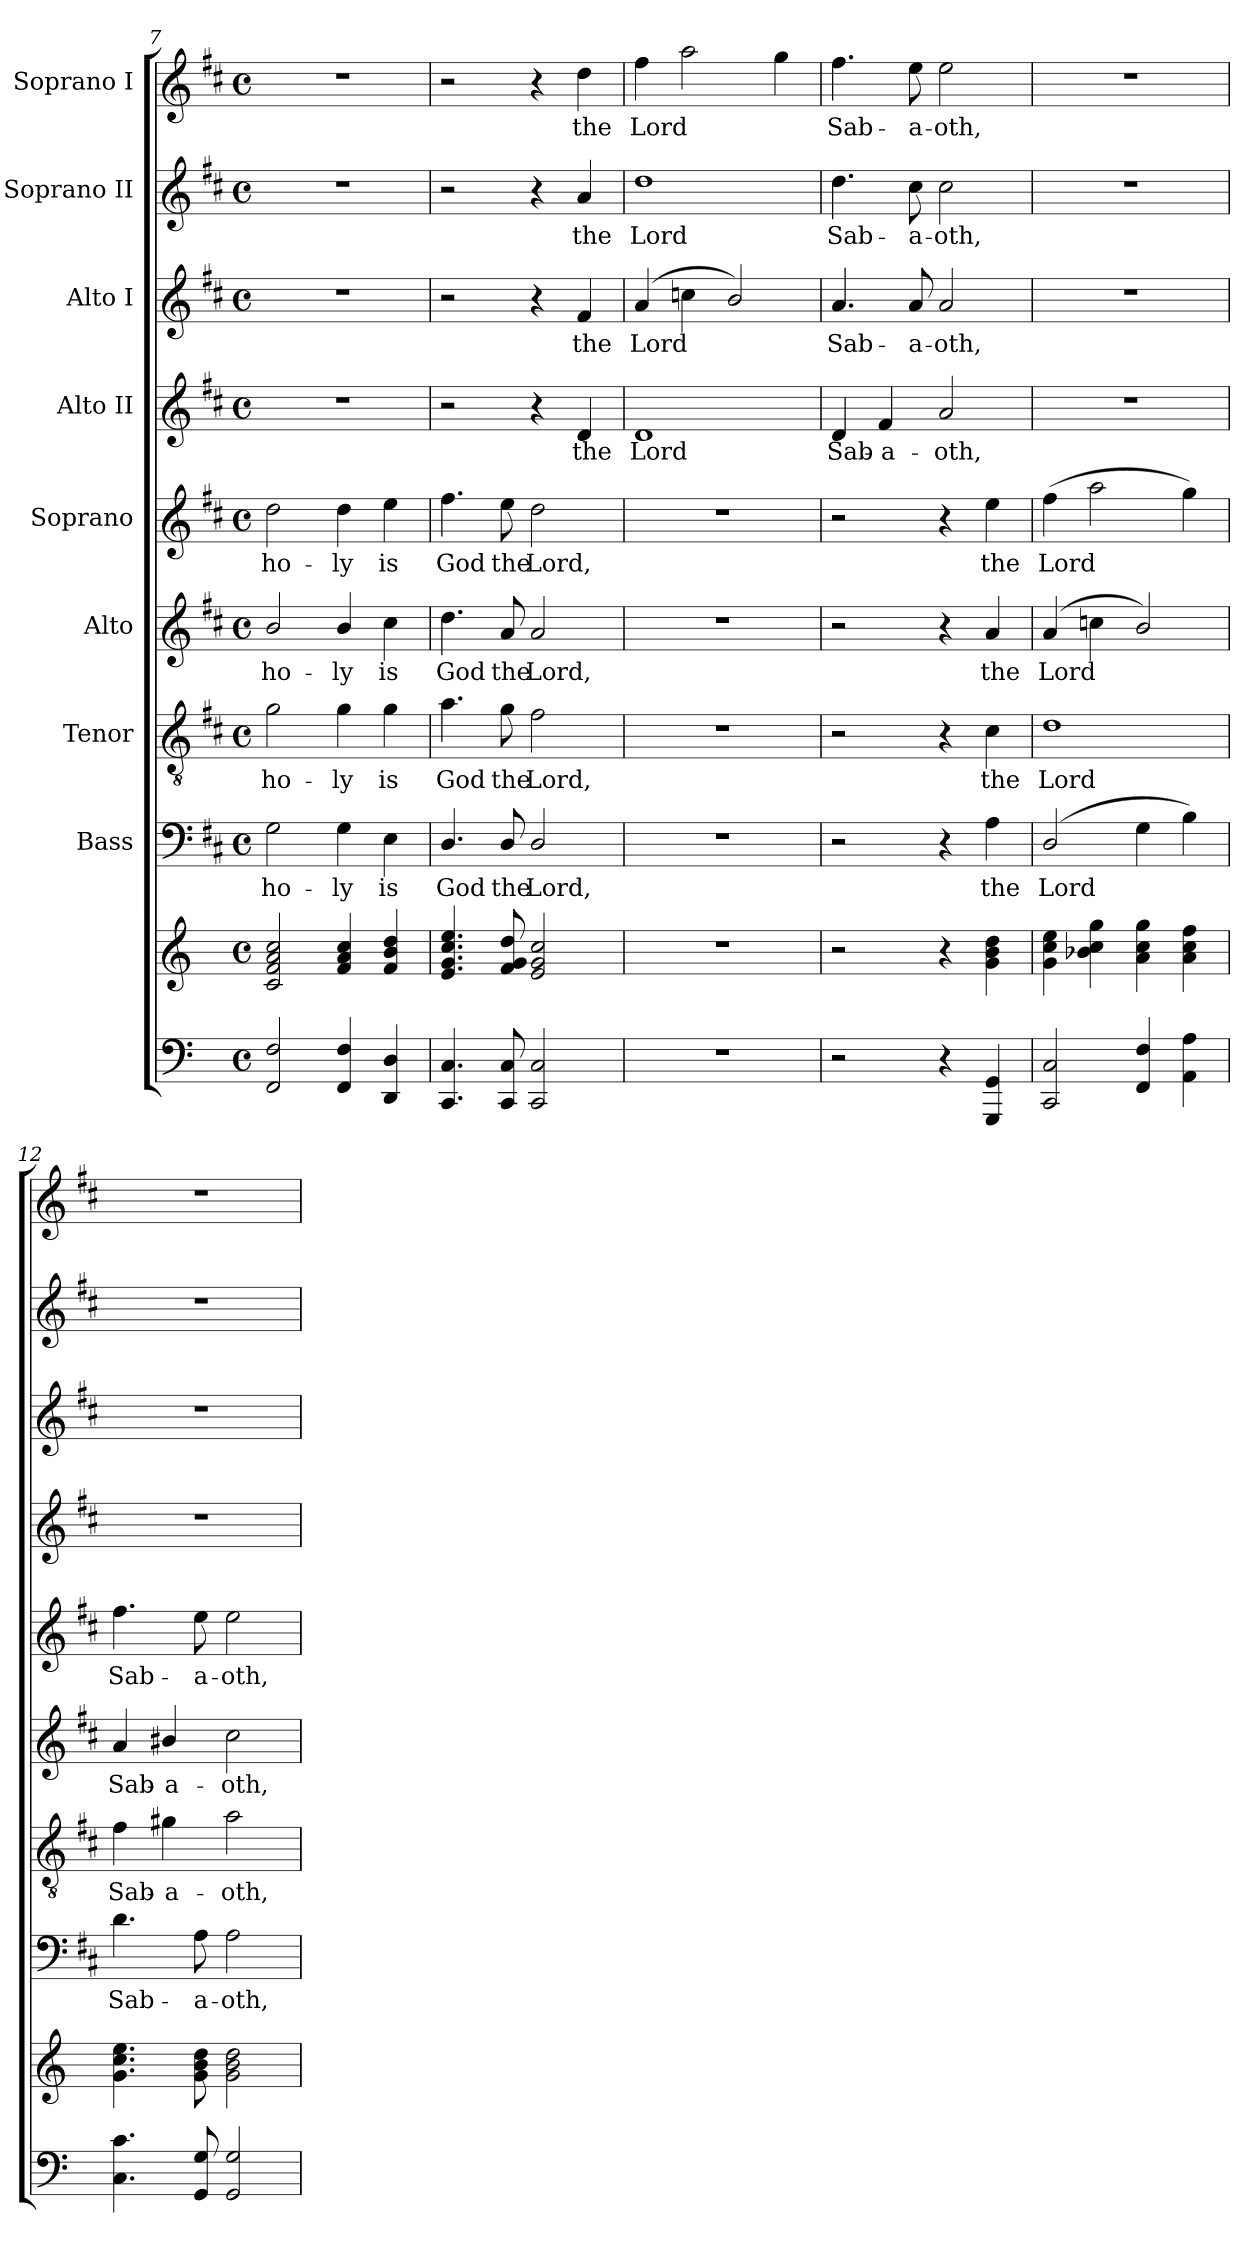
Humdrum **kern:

**kern	**kern	**kern	**text	**kern	**text	**kern	**text	**kern	**text	**kern	**text	**kern	**text	**kern	**text	**kern	**text
*part9	*part9	*part8	*part8	*part7	*part7	*part6	*part6	*part5	*part5	*part4	*part4	*part3	*part3	*part2	*part2	*part1	*part1
*staff10	*staff9	*staff8	*staff8	*staff7	*staff7	*staff6	*staff6	*staff5	*staff5	*staff4	*staff4	*staff3	*staff3	*staff2	*staff2	*staff1	*staff1
*	*	*I"Bass	*	*I"Tenor	*	*I"Alto	*	*I"Soprano	*	*I"Alto II	*	*I"Alto I	*	*I"Soprano II	*	*I"Soprano I	*
!!LO:PB:g=z
*clefF4	*clefG2	*clefF4	*	*clefGv2	*	*clefG2	*	*clefG2	*	*clefG2	*	*clefG2	*	*clefG2	*	*clefG2	*
*	*	*ITrd1c2	*	*ITrd1c2	*	*ITrd1c2	*	*ITrd1c2	*	*ITrd1c2	*	*ITrd1c2	*	*ITrd1c2	*	*ITrd1c2	*
*k[]	*k[]	*k[]	*	*k[]	*	*k[]	*	*k[]	*	*k[]	*	*k[]	*	*k[]	*	*k[]	*
*C:	*C:	*C:	*	*C:	*	*C:	*	*C:	*	*C:	*	*C:	*	*C:	*	*C:	*
*M4/4	*M4/4	*M4/4	*	*M4/4	*	*M4/4	*	*M4/4	*	*M4/4	*	*M4/4	*	*M4/4	*	*M4/4	*
*met(c)	*met(c)	*met(c)	*	*met(c)	*	*met(c)	*	*met(c)	*	*met(c)	*	*met(c)	*	*met(c)	*	*met(c)	*
=7	=7	=7	=7	=7	=7	=7	=7	=7	=7	=7	=7	=7	=7	=7	=7	=7	=7
2FF/ 2F/	2c/ 2f/ 2a/ 2cc/	2F\	ho-	2f\	ho-	2a/	ho-	2cc\	ho-	1r	.	1r	.	1r	.	1r	.
4FF/ 4F/	4f/ 4a/ 4cc/	4F\	-ly	4f\	-ly	4a/	-ly	4cc\	-ly	.	.	.	.	.	.	.	.
4DD/ 4D/	4f/ 4b/ 4dd/	4D\	is	4f\	is	4b\	is	4dd\	is	.	.	.	.	.	.	.	.
=8	=8	=8	=8	=8	=8	=8	=8	=8	=8	=8	=8	=8	=8	=8	=8	=8	=8
4.CC/ 4.C/	4.e/ 4.g/ 4.cc/ 4.ee/	4.C/	God	4.g\	God	4.cc\	God	4.ee\	God	2r	.	2r	.	2r	.	2r	.
8CC/ 8C/	8f/ 8g/ 8dd/	8C/	the	8f\	the	8g/	the	8dd\	the	.	.	.	.	.	.	.	.
2CC/ 2C/	2e/ 2g/ 2cc/	2C/	Lord,	2e\	Lord,	2g/	Lord,	2cc\	Lord,	4r	.	4r	.	4r	.	4r	.
.	.	.	.	.	.	.	.	.	.	4c/	the	4e/	the	4g/	the	4cc\	the
=9	=9	=9	=9	=9	=9	=9	=9	=9	=9	=9	=9	=9	=9	=9	=9	=9	=9
1r	1r	1r	.	1r	.	1r	.	1r	.	1c	Lord	(4g/	Lord	1cc	Lord	4ee\	Lord
.	.	.	.	.	.	.	.	.	.	.	.	4b-X\	.	.	.	2gg\	.
.	.	.	.	.	.	.	.	.	.	.	.	2a/)	.	.	.	.	.
.	.	.	.	.	.	.	.	.	.	.	.	.	.	.	.	4ff\	.
=10	=10	=10	=10	=10	=10	=10	=10	=10	=10	=10	=10	=10	=10	=10	=10	=10	=10
2r	2r	2r	.	2r	.	2r	.	2r	.	4c/	Sab-	4.g/	Sab-	4.cc\	Sab-	4.ee\	Sab-
.	.	.	.	.	.	.	.	.	.	4e/	-a-	.	.	.	.	.	.
.	.	.	.	.	.	.	.	.	.	.	.	8g/	-a-	8b\	-a-	8dd\	-a-
4r	4r	4r	.	4r	.	4r	.	4r	.	2g/	-oth,	2g/	-oth,	2b\	-oth,	2dd\	-oth,
4GGG/ 4GG/	4g\ 4b\ 4dd\	4G\	the	4B\	the	4g/	the	4dd\	the	.	.	.	.	.	.	.	.
=11	=11	=11	=11	=11	=11	=11	=11	=11	=11	=11	=11	=11	=11	=11	=11	=11	=11
2CC/ 2C/	4g\ 4cc\ 4ee\	(2C/	Lord	1c	Lord	(4g/	Lord	(4ee\	Lord	1r	.	1r	.	1r	.	1r	.
.	4b-X\ 4cc\ 4gg\	.	.	.	.	4b-X\	.	2gg\	.	.	.	.	.	.	.	.	.
4FF/ 4F/	4a\ 4cc\ 4gg\	4F\	.	.	.	2a/)	.	.	.	.	.	.	.	.	.	.	.
4AA\ 4A\	4a\ 4cc\ 4ff\	4A\)	.	.	.	.	.	4ff\)	.	.	.	.	.	.	.	.	.
=12	=12	=12	=12	=12	=12	=12	=12	=12	=12	=12	=12	=12	=12	=12	=12	=12	=12
4.C\ 4.c\	4.g\ 4.cc\ 4.ee\	4.c\	Sab-	4e\	Sab-	4g/	Sab-	4.ee\	Sab-	1r	.	1r	.	1r	.	1r	.
.	.	.	.	4f#X\	-a-	4a#X/	-a-	.	.	.	.	.	.	.	.	.	.
8GG/ 8G/	8g\ 8b\ 8dd\	8G\	-a-	.	.	.	.	8dd\	-a-	.	.	.	.	.	.	.	.
2GG/ 2G/	2g\ 2b\ 2dd\	2G\	-oth,	2g\	-oth,	2b\	-oth,	2dd\	-oth,	.	.	.	.	.	.	.	.
=	=	=	=	=	=	=	=	=	=	=	=	=	=	=	=	=	=
*-	*-	*-	*-	*-	*-	*-	*-	*-	*-	*-	*-	*-	*-	*-	*-	*-	*-
